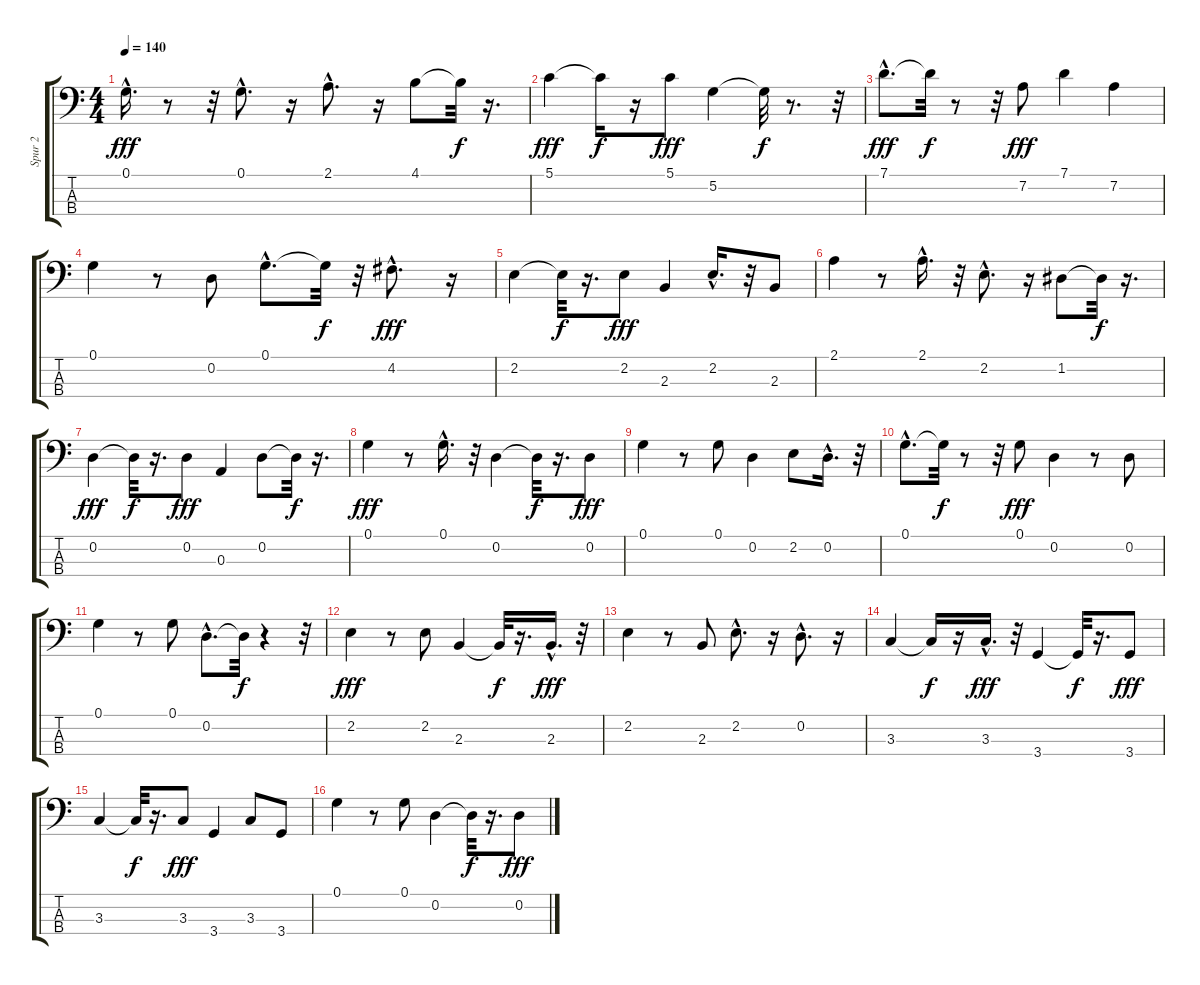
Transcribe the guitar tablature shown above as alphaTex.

\track ("Spur 2" "Spur 2") {instrument electricbasspick}
\staff {score tabs}
\tuning (G2 D2 A1 E1) {hide}
\ts (4 4)
\tempo 140
\clef f4
\ks c
0.1{hac}.16{d dy fff} r.8 r.32 0.1{hac}.8{d} r.16 2.1{hac}.8{d} r.16 4.1.8 4.1{t}.32{dy f} r.16{d} |
5.1.4{dy fff} 5.1{t}.16{dy f} r.16 5.1.8{dy fff} 5.2.4 5.2{t}.32{dy f} r.8{d} r.32 |
7.1{hac}.8{d dy fff} 7.1{t}.32{dy f} r.8 r.32 7.2.8{dy fff} 7.1.4 7.2.4 |
0.1.4 r.8 0.2.8 0.1{hac}.8{d} 0.1{t}.32{dy f} r.32 4.2{hac}.8{d dy fff} r.16 |
2.2.4 2.2{t}.32{dy f} r.16{d} 2.2.8{dy fff} 2.3.4 2.2{hac}.16{d} r.32 2.3.8 |
2.1.4 r.8 2.1{hac}.16{d} r.32 2.2{hac}.8{d} r.16 1.2.8 1.2{t}.32{dy f} r.16{d} |
0.2.4{dy fff} 0.2{t}.32{dy f} r.16{d} 0.2.8{dy fff} 0.3.4 0.2.8 0.2{t}.32{dy f} r.16{d} |
0.1.4{dy fff} r.8 0.1{hac}.16{d} r.32 0.2.4 0.2{t}.32{dy f} r.16{d} 0.2.8{dy fff} |
0.1.4 r.8 0.1.8 0.2.4 2.2.8 0.2{hac}.16{d} r.32 |
0.1{hac}.8{d} 0.1{t}.32{dy f} r.8 r.32 0.1.8{dy fff} 0.2.4 r.8 0.2.8 |
0.1.4 r.8 0.1.8 0.2{hac}.8{d} 0.2{t}.32{dy f} r.4 r.32 |
2.2.4{dy fff} r.8 2.2.8 2.3.4 2.3{t}.32{dy f} r.16{d} 2.3{hac}.16{d dy fff} r.32 |
2.2.4 r.8 2.3.8 2.2{hac}.8{d} r.16 0.2{hac}.8{d} r.16 |
3.3.4 3.3{t}.16{dy f} r.16 3.3{hac}.16{d dy fff} r.32 3.4.4 3.4{t}.32{dy f} r.16{d} 3.4.8{dy fff} |
3.3.4 3.3{t}.32{dy f} r.16{d} 3.3.8{dy fff} 3.4.4 3.3.8 3.4.8 |
0.1.4 r.8 0.1.8 0.2.4 0.2{t}.32{dy f} r.16{d} 0.2.8{dy fff}
